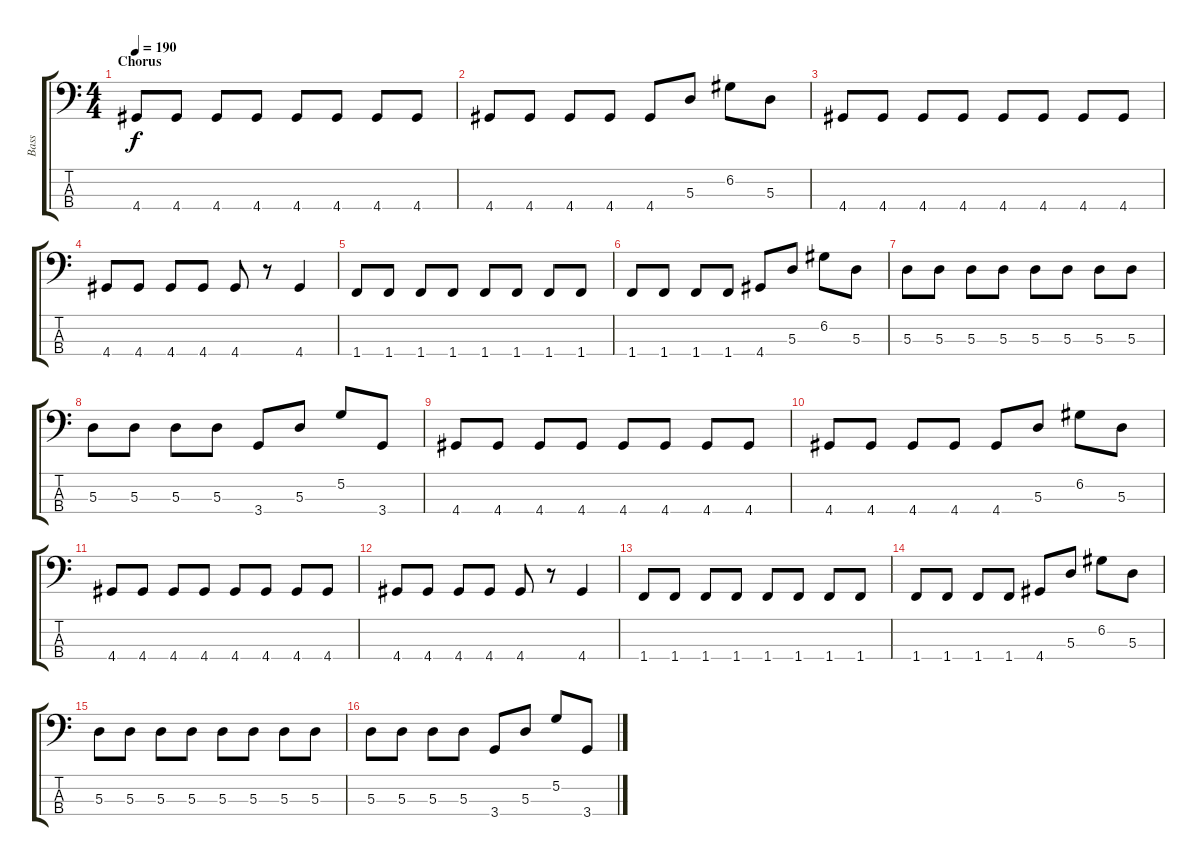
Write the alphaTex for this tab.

\track ("Bass" "Bass") {instrument electricbassfinger}
\staff {score tabs}
\tuning (G2 D2 A1 E1) {hide}
\ts (4 4)
\section ("" "Chorus")
\tempo 190
\clef f4
\ks c
4.4.8{dy f} 4.4.8 4.4.8 4.4.8 4.4.8 4.4.8 4.4.8 4.4.8 |
4.4.8 4.4.8 4.4.8 4.4.8 4.4.8 5.3.8 6.2.8 5.3.8 |
4.4.8 4.4.8 4.4.8 4.4.8 4.4.8 4.4.8 4.4.8 4.4.8 |
4.4.8 4.4.8 4.4.8 4.4.8 4.4.8 r.8 4.4.4 |
1.4.8 1.4.8 1.4.8 1.4.8 1.4.8 1.4.8 1.4.8 1.4.8 |
1.4.8 1.4.8 1.4.8 1.4.8 4.4.8 5.3.8 6.2.8 5.3.8 |
5.3.8 5.3.8 5.3.8 5.3.8 5.3.8 5.3.8 5.3.8 5.3.8 |
5.3.8 5.3.8 5.3.8 5.3.8 3.4.8 5.3.8 5.2.8 3.4.8 |
4.4.8 4.4.8 4.4.8 4.4.8 4.4.8 4.4.8 4.4.8 4.4.8 |
4.4.8 4.4.8 4.4.8 4.4.8 4.4.8 5.3.8 6.2.8 5.3.8 |
4.4.8 4.4.8 4.4.8 4.4.8 4.4.8 4.4.8 4.4.8 4.4.8 |
4.4.8 4.4.8 4.4.8 4.4.8 4.4.8 r.8 4.4.4 |
1.4.8 1.4.8 1.4.8 1.4.8 1.4.8 1.4.8 1.4.8 1.4.8 |
1.4.8 1.4.8 1.4.8 1.4.8 4.4.8 5.3.8 6.2.8 5.3.8 |
5.3.8 5.3.8 5.3.8 5.3.8 5.3.8 5.3.8 5.3.8 5.3.8 |
5.3.8 5.3.8 5.3.8 5.3.8 3.4.8 5.3.8 5.2.8 3.4.8
